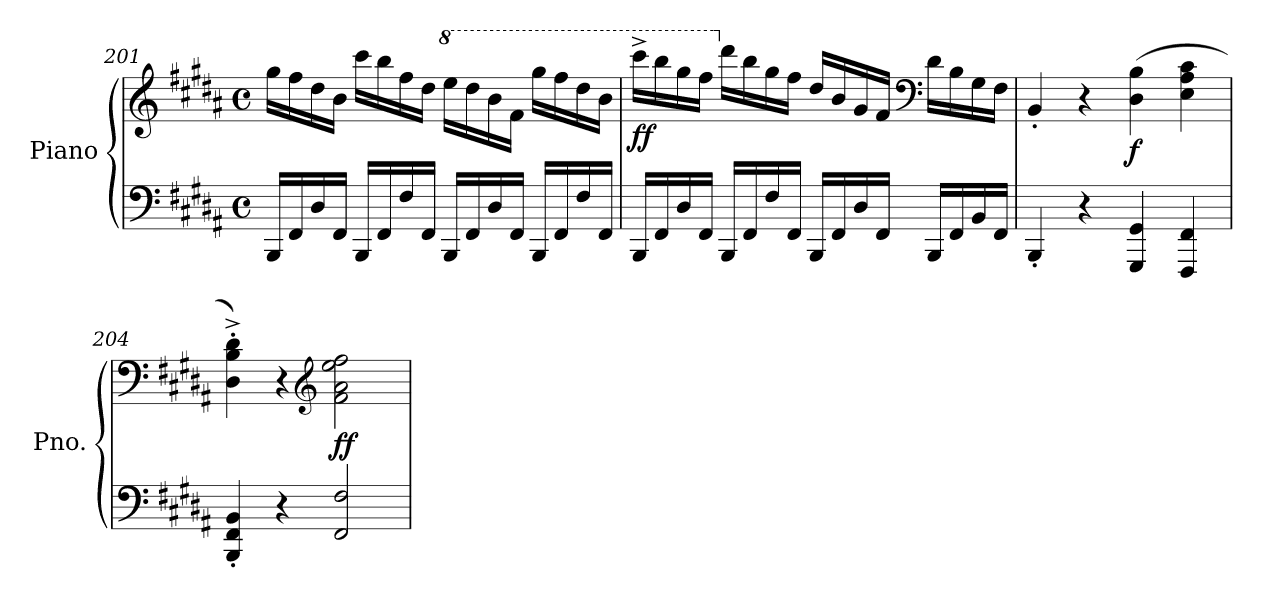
**kern	**kern	**dynam
*part1	*part1	*part1
*staff2	*staff1	*staff1/2
*I"Piano	*	*
*I'Pno.	*	*
*clefF4	*clefG2	*
*k[f#c#g#d#a#]	*k[f#c#g#d#a#]	*
*M4/4	*M4/4	*
*met(c)	*met(c)	*
=201	=201	=201
16BBB/LL	16gg#\LL	.
16FF#/	16ff#\	.
16D#/	16dd#\	.
16FF#/JJ	16b\JJ	.
16BBB/LL	16ccc#\LL	.
16FF#/	16bb\	.
16F#/	16ff#\	.
16FF#/JJ	16dd#\JJ	.
*	*8va	*
16BBB/LL	16eee\LL	.
16FF#/	16ddd#\	.
16D#/	16bb\	.
16FF#/JJ	16ff#\JJ	.
16BBB/LL	16ggg#\LL	.
16FF#/	16fff#\	.
16F#/	16ddd#\	.
*	*MM90	*
16FF#/JJ	16bb\JJ	.
=202	=202	=202
*	*MM90	*
!	!	!LO:DY:b
16BBB/LL	16cccc#^\LL	ff
*	*MM100	*
16FF#/	16bbb\	.
*	*MM105	*
16D#/	16ggg#\	.
16FF#/JJ	16fff#\JJ	.
*	*X8va	*
*	*MM110	*
16BBB/LL	16ddd#\LL	.
*	*MM115	*
16FF#/	16bb\	.
16F#/	16gg#\	.
16FF#/JJ	16ff#\JJ	.
*	*MM120	*
16BBB/LL	16dd#/LL	.
16FF#/	16b/	.
16D#/	16g#/	.
16FF#/JJ	16f#/JJ	.
*	*clefF4	*
16BBB/LL	16d#\LL	.
16FF#/	16B\	.
16BB/	16G#\	.
16FF#/JJ	16F#\JJ	.
!!LO:LB:g=z
=203	=203	=203
*	*MM100	*
4BBB'/	4BB'/	.
4r	4r	.
*	*MM105	*
!	!	!LO:DY:b
4GGG#/ 4GG#/	(>4D#\ 4B\	f
*	*MM80	*
4FFF#/ 4FF#/	4E\ 4A#\ 4c#\	.
=204	=204	=204
*	*MM80	*
4BBB/' 4FF#/' 4BB/'	4D#\'^ 4B\'^ 4d#\'^)	.
4r	4r	.
*	*clefG2	*
*	*MM75	*
!	!	!LO:DY:b
2FF#/ 2F#/	2f#\ 2a#\ 2ee\ 2ff#\	ff
=	=	=
*-	*-	*-
